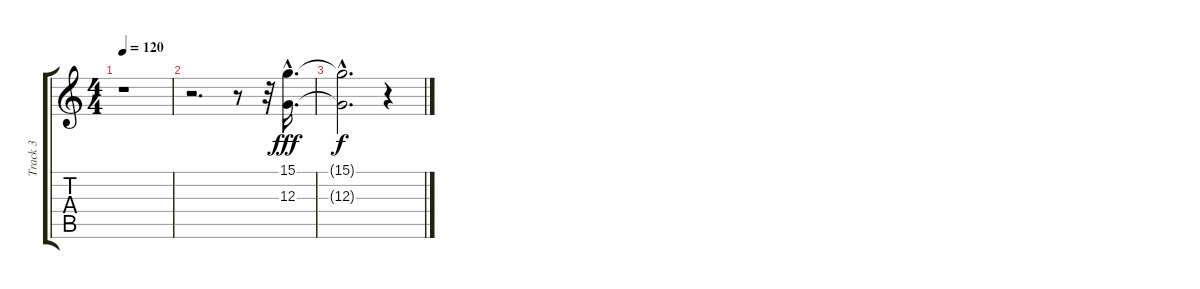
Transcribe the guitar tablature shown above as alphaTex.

\track ("Track 3" "Track 3") {instrument lead2sawtooth}
\staff {score tabs}
\tuning (E4 B3 G3 D3 A2 E2) {hide}
\ts (4 4)
\tempo 120
\clef g2
\ks c
r.1{dy fff} |
r.2{d} r.8 r.32 (15.1{hac} 12.3{hac}).16{d} |
(15.1{hac t} 12.3{t}).2{d dy f} r.4
